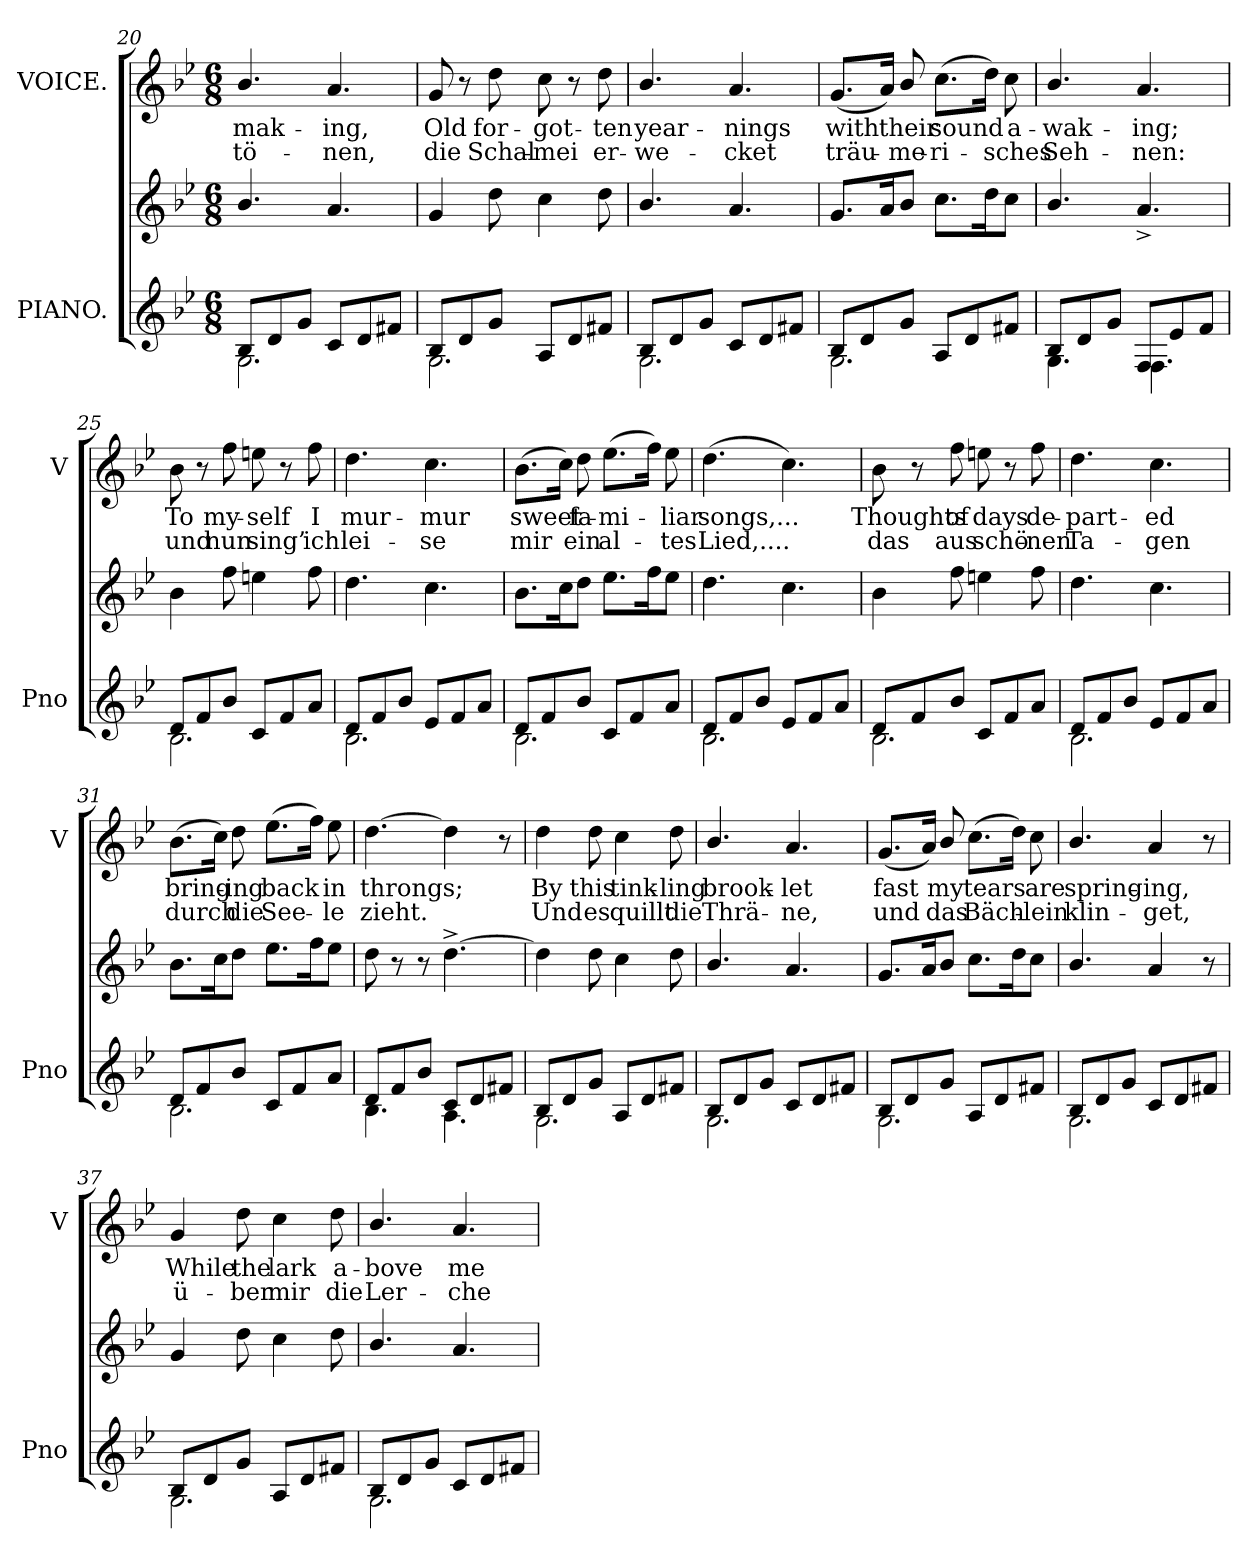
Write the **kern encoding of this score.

**kern	**kern	**kern	**text	**text
*part2	*part2	*part1	*part1	*part1
*staff3	*staff2	*staff1	*staff1	*staff1
*I"PIANO.	*	*I"VOICE.	*	*
*I'Pno	*	*I'V	*	*
*clefG2	*clefG2	*clefG2	*	*
*k[b-e-]	*k[b-e-]	*k[b-e-]	*	*
*g:	*g:	*g:	*	*
*M6/8	*M6/8	*M6/8	*	*
=20	=20	=20	=20	=20
*^	*	*	*	*
!	!	!	!	!LO:LY:i	!
8B-L	2.G	4.b-/	4.b-/	mak-	tö-
8d	.	.	.	.	.
8gJ	.	.	.	.	.
!	!	!	!	!LO:LY:i	!
8cL	.	4.a	4.a	-ing,	-nen,
8d	.	.	.	.	.
8f#XJ	.	.	.	.	.
=21	=21	=21	=21	=21	=21
!	!	!	!	!LO:LY:i	!
8B-L	2.G	4g	8g	Old	die
8d	.	.	8r	.	.
!	!	!	!	!LO:LY:i	!
8gJ	.	8dd	8dd	for-	Schal-
!	!	!	!	!LO:LY:i	!
8AL	.	4cc	8cc	-got-	-mei
8d	.	.	8r	.	.
!	!	!	!	!LO:LY:i	!
8f#XJ	.	8dd	8dd	-ten	er-
=22	=22	=22	=22	=22	=22
!	!	!	!	!LO:LY:i	!
8B-L	2.G	4.b-/	4.b-/	year-	-we-
8d	.	.	.	.	.
8gJ	.	.	.	.	.
!	!	!	!	!LO:LY:i	!
8cL	.	4.a	4.a	-nings	-cket
8d	.	.	.	.	.
8f#XJ	.	.	.	.	.
=23	=23	=23	=23	=23	=23
!	!	!	!	!LO:LY:i	!
8B-L	2.G	8.gL	(<8.gL	with	träu-
8d	.	.	.	.	.
.	.	16aK	16aJk)	.	.
!	!	!	!	!LO:LY:i	!
8gJ	.	8b-J	8b-/	their	-me-
!	!	!	!	!LO:LY:i	!
8AL	.	8.ccL	(>8.ccL	sound	-ri-
8d	.	.	.	.	.
.	.	16ddK	16ddJk)	.	.
!	!	!	!	!LO:LY:i	!
8f#XJ	.	8ccJ	8cc	a-	-sches
=24	=24	=24	=24	=24	=24
!	!	!	!	!LO:LY:i	!
8B-L	4.G	4.b-/	4.b-/	-wak-	Seh-
8d	.	.	.	.	.
8gJ	.	.	.	.	.
!	!	!	!	!LO:LY:i	!
8FL	4.F	4.a^<	4.a	-ing;	-nen:
8e-	.	.	.	.	.
8fJ	.	.	.	.	.
=25	=25	=25	=25	=25	=25
!	!	!	!	!LO:LY:i	!
8dL	2.B-	4b-	8b-	To	und
8f	.	.	8r	.	.
!	!	!	!	!LO:LY:i	!
8b-J	.	8ff	8ff	my-	nun
!	!	!	!	!LO:LY:i	!
8cL	.	4een	8een	-self	sing’
8f	.	.	8r	.	.
!	!	!	!	!LO:LY:i	!
8aJ	.	8ff	8ff	I	ich
=26	=26	=26	=26	=26	=26
!	!	!	!	!LO:LY:i	!
8dL	2.B-	4.dd	4.dd	mur-	lei-
8f	.	.	.	.	.
8b-J	.	.	.	.	.
!	!	!	!	!LO:LY:i	!
8e-L	.	4.cc	4.cc	-mur	-se
8f	.	.	.	.	.
8aJ	.	.	.	.	.
=27	=27	=27	=27	=27	=27
!	!	!	!	!LO:LY:i	!
8dL	2.B-	8.b-L	(>8.b-L	sweet	mir
8f	.	.	.	.	.
.	.	16ccK	16ccJk)	.	.
!	!	!	!	!LO:LY:i	!
8b-J	.	8ddJ	8dd	fa-	ein
!	!	!	!	!LO:LY:i	!
8cL	.	8.ee-L	(>8.ee-L	-mi-	al-
8f	.	.	.	.	.
.	.	16ffK	16ffJk)	.	.
!	!	!	!	!LO:LY:i	!
8aJ	.	8ee-J	8ee-	-liar	-tes
=28	=28	=28	=28	=28	=28
!	!	!	!	!LO:LY:i	!
8dL	2.B-	4.dd	(>4.dd	songs,...	Lied,....
8f	.	.	.	.	.
8b-J	.	.	.	.	.
8e-L	.	4.cc	4.cc)	.	.
8f	.	.	.	.	.
8aJ	.	.	.	.	.
=29	=29	=29	=29	=29	=29
!	!	!	!	!LO:LY:i	!
8dL	2.B-	4b-	8b-	Thoughts	das
8f	.	.	8r	.	.
!	!	!	!	!LO:LY:i	!
8b-J	.	8ff	8ff	of	aus
!	!	!	!	!LO:LY:i	!
8cL	.	4een	8een	days	schö-
8f	.	.	8r	.	.
!	!	!	!	!LO:LY:i	!
8aJ	.	8ff	8ff	de-	-nen
=30	=30	=30	=30	=30	=30
!	!	!	!	!LO:LY:i	!
8dL	2.B-	4.dd	4.dd	-part-	Ta-
8f	.	.	.	.	.
8b-J	.	.	.	.	.
!	!	!	!	!LO:LY:i	!
8e-L	.	4.cc	4.cc	-ed	-gen
8f	.	.	.	.	.
8aJ	.	.	.	.	.
=31	=31	=31	=31	=31	=31
!	!	!	!	!LO:LY:i	!
8dL	2.B-	8.b-L	(>8.b-L	bring-	durch
8f	.	.	.	.	.
.	.	16ccK	16ccJk)	.	.
!	!	!	!	!LO:LY:i	!
8b-J	.	8ddJ	8dd	-ing	die
!	!	!	!	!LO:LY:i	!
8cL	.	8.ee-L	(>8.ee-L	back	See-
8f	.	.	.	.	.
.	.	16ffK	16ffJk)	.	.
!	!	!	!	!LO:LY:i	!
8aJ	.	8ee-J	8ee-	in	-le
=32	=32	=32	=32	=32	=32
!	!	!	!	!LO:LY:i	!
8dL	4.B-	8dd	[4.dd	throngs;	zieht.
8f	.	8r	.	.	.
8b-J	.	8r	.	.	.
8cL	4.A	[4.dd^<	4dd]	.	.
8d	.	.	.	.	.
8f#XJ	.	.	8r	.	.
=33	=33	=33	=33	=33	=33
!	!	!	!	!LO:LY:i	!
8B-L	2.G	4dd]	4dd	By	Und
8d	.	.	.	.	.
!	!	!	!	!LO:LY:i	!
8gJ	.	8dd	8dd	this	es
!	!	!	!	!LO:LY:i	!
8AL	.	4cc	4cc	tink-	quillt
8d	.	.	.	.	.
!	!	!	!	!LO:LY:i	!
8f#XJ	.	8dd	8dd	-ling	die
=34	=34	=34	=34	=34	=34
!	!	!	!	!LO:LY:i	!
8B-L	2.G	4.b-/	4.b-/	brook-	Thrä-
8d	.	.	.	.	.
8gJ	.	.	.	.	.
!	!	!	!	!LO:LY:i	!
8cL	.	4.a	4.a	-let	-ne,
8d	.	.	.	.	.
8f#XJ	.	.	.	.	.
=35	=35	=35	=35	=35	=35
!	!	!	!	!LO:LY:i	!
8B-L	2.G	8.gL	(<8.gL	fast	und
8d	.	.	.	.	.
.	.	16aK	16aJk)	.	.
!	!	!	!	!LO:LY:i	!
8gJ	.	8b-J	8b-/	my	das
!	!	!	!	!LO:LY:i	!
8AL	.	8.ccL	(>8.ccL	tears	Bäch-
8d	.	.	.	.	.
.	.	16ddK	16ddJk)	.	.
!	!	!	!	!LO:LY:i	!
8f#XJ	.	8ccJ	8cc	are	-lein
=36	=36	=36	=36	=36	=36
!	!	!	!	!LO:LY:i	!
8B-L	2.G	4.b-/	4.b-/	spring-	klin-
8d	.	.	.	.	.
8gJ	.	.	.	.	.
!	!	!	!	!LO:LY:i	!
8cL	.	4a	4a	-ing,	-get,
8d	.	.	.	.	.
8f#XJ	.	8r	8r	.	.
=37	=37	=37	=37	=37	=37
!	!	!	!	!LO:LY:i	!
8B-L	2.G	4g	4g	While	ü-
8d	.	.	.	.	.
!	!	!	!	!LO:LY:i	!
8gJ	.	8dd	8dd	the	-ber
!	!	!	!	!LO:LY:i	!
8AL	.	4cc	4cc	lark	mir
8d	.	.	.	.	.
!	!	!	!	!LO:LY:i	!
8f#XJ	.	8dd	8dd	a-	die
=38	=38	=38	=38	=38	=38
!	!	!	!	!LO:LY:i	!
8B-L	2.G	4.b-/	4.b-/	-bove	Ler-
8d	.	.	.	.	.
8gJ	.	.	.	.	.
!	!	!	!	!LO:LY:i	!
8cL	.	4.a	4.a	me	-che
8d	.	.	.	.	.
8f#XJ	.	.	.	.	.
*v	*v	*	*	*	*
=	=	=	=	=
*-	*-	*-	*-	*-
